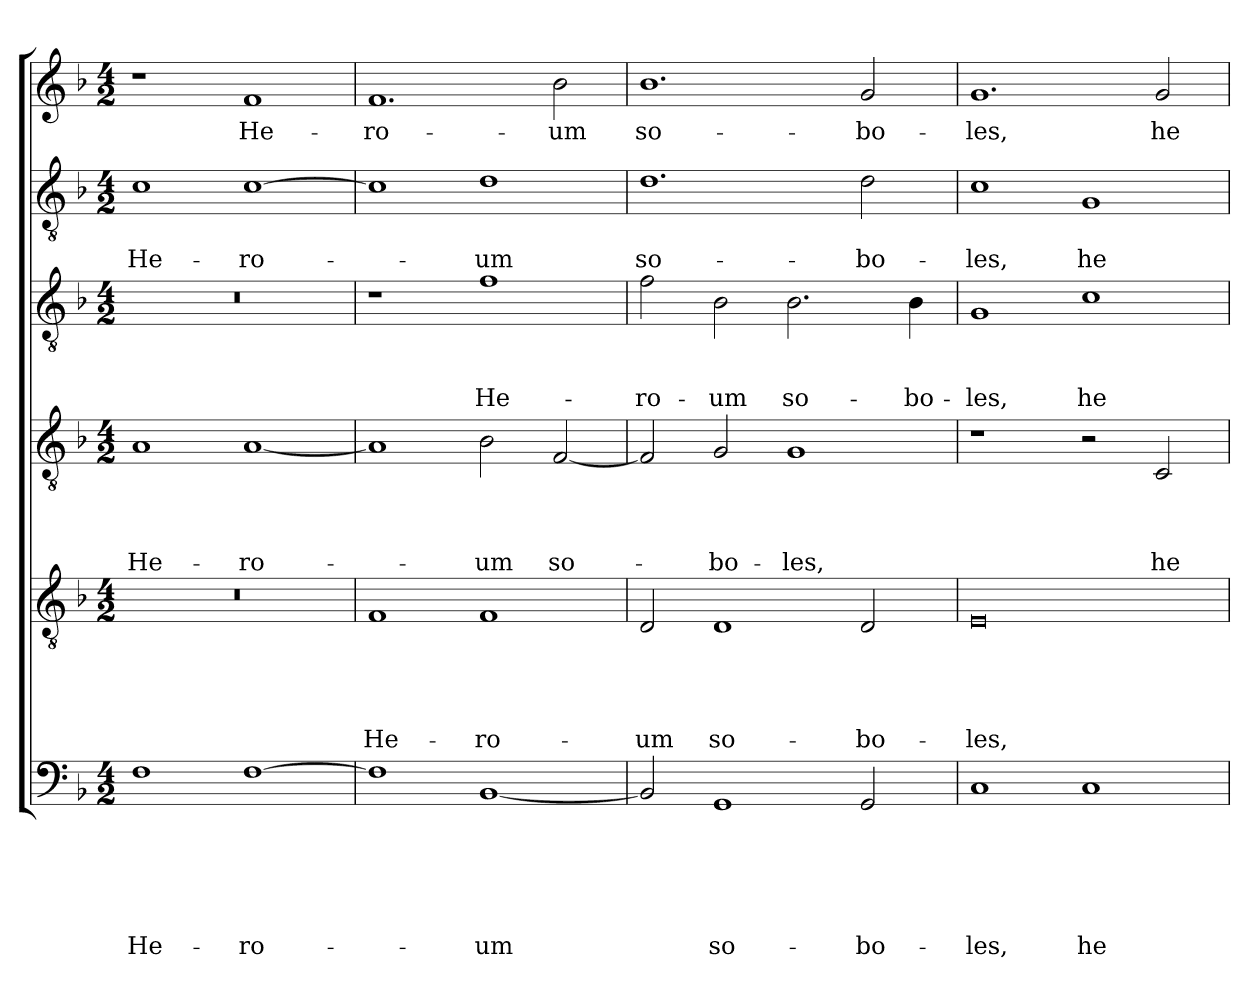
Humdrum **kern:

**kern	**text	**text	**text	**text	**text	**text	**kern	**text	**text	**text	**text	**text	**kern	**text	**text	**text	**text	**kern	**text	**text	**text	**kern	**text	**text	**kern	**text
*part6	*part6	*part6	*part6	*part6	*part6	*part6	*part5	*part5	*part5	*part5	*part5	*part5	*part4	*part4	*part4	*part4	*part4	*part3	*part3	*part3	*part3	*part2	*part2	*part2	*part1	*part1
*staff6	*staff6	*staff6	*staff6	*staff6	*staff6	*staff6	*staff5	*staff5	*staff5	*staff5	*staff5	*staff5	*staff4	*staff4	*staff4	*staff4	*staff4	*staff3	*staff3	*staff3	*staff3	*staff2	*staff2	*staff2	*staff1	*staff1
*clefF4	*	*	*	*	*	*	*clefGv2	*	*	*	*	*	*clefGv2	*	*	*	*	*clefGv2	*	*	*	*clefGv2	*	*	*clefG2	*
*k[b-]	*	*	*	*	*	*	*k[b-]	*	*	*	*	*	*k[b-]	*	*	*	*	*k[b-]	*	*	*	*k[b-]	*	*	*k[b-]	*
*F:	*	*	*	*	*	*	*F:	*	*	*	*	*	*F:	*	*	*	*	*F:	*	*	*	*F:	*	*	*F:	*
*M4/2	*	*	*	*	*	*	*M4/2	*	*	*	*	*	*M4/2	*	*	*	*	*M4/2	*	*	*	*M4/2	*	*	*M4/2	*
=1	=1	=1	=1	=1	=1	=1	=1	=1	=1	=1	=1	=1	=1	=1	=1	=1	=1	=1	=1	=1	=1	=1	=1	=1	=1	=1
!	!	!	!	!	!	!LO:LY:b	!	!	!	!	!	!	!	!	!	!	!LO:LY:b	!	!	!	!	!	!	!LO:LY:b	!	!
1F	.	.	.	.	.	He-	0r	.	.	.	.	.	1A	.	.	.	He-	0r	.	.	.	1c	.	He-	1r	.
!	!	!	!	!	!	!LO:LY:b	!	!	!	!	!	!	!	!	!	!	!LO:LY:b	!	!	!	!	!	!	!LO:LY:b	!	!LO:LY:b
[1F	.	.	.	.	.	-ro-	.	.	.	.	.	.	[1A	.	.	.	-ro-	.	.	.	.	[1c	.	-ro-	1f	He-
=2	=2	=2	=2	=2	=2	=2	=2	=2	=2	=2	=2	=2	=2	=2	=2	=2	=2	=2	=2	=2	=2	=2	=2	=2	=2	=2
!	!	!	!	!	!	!	!	!	!	!	!	!LO:LY:b	!	!	!	!	!	!	!	!	!	!	!	!	!	!LO:LY:b
1F]	.	.	.	.	.	.	1F	.	.	.	.	He-	1A]	.	.	.	.	1r	.	.	.	1c]	.	.	1.f	-ro-
!	!	!	!	!	!	!LO:LY:b	!	!	!	!	!	!LO:LY:b	!	!	!	!	!LO:LY:b	!	!	!	!LO:LY:b	!	!	!LO:LY:b	!	!
[1BB-	.	.	.	.	.	-um	1F	.	.	.	.	-ro-	2B-\	.	.	.	-um	1f	.	.	He-	1d	.	-um	.	.
!	!	!	!	!	!	!	!	!	!	!	!	!	!	!	!	!	!LO:LY:b	!	!	!	!	!	!	!	!	!LO:LY:b
.	.	.	.	.	.	.	.	.	.	.	.	.	[2F/	.	.	.	so-	.	.	.	.	.	.	.	2b-\	-um
=3	=3	=3	=3	=3	=3	=3	=3	=3	=3	=3	=3	=3	=3	=3	=3	=3	=3	=3	=3	=3	=3	=3	=3	=3	=3	=3
!	!	!	!	!	!	!	!	!	!	!	!	!LO:LY:b	!	!	!	!	!	!	!	!	!LO:LY:b	!	!	!LO:LY:b	!	!LO:LY:b
2BB-/]	.	.	.	.	.	.	2D/	.	.	.	.	-um	2F/]	.	.	.	.	2f\	.	.	-ro-	1.d	.	so-	1.b-	so-
!	!	!	!	!	!	!LO:LY:b	!	!	!	!	!	!LO:LY:b	!	!	!	!	!LO:LY:b	!	!	!	!LO:LY:b	!	!	!	!	!
1GG	.	.	.	.	.	so-	1D	.	.	.	.	so-	2G/	.	.	.	-bo-	2B-\	.	.	-um	.	.	.	.	.
!	!	!	!	!	!	!	!	!	!	!	!	!	!	!	!	!	!LO:LY:b	!	!	!	!LO:LY:b	!	!	!	!	!
.	.	.	.	.	.	.	.	.	.	.	.	.	1G	.	.	.	-les,	2.B-\	.	.	so-	.	.	.	.	.
!	!	!	!	!	!	!LO:LY:b	!	!	!	!	!	!LO:LY:b	!	!	!	!	!	!	!	!	!	!	!	!LO:LY:b	!	!LO:LY:b
2GG/	.	.	.	.	.	-bo-	2D/	.	.	.	.	-bo-	.	.	.	.	.	.	.	.	.	2d\	.	-bo-	2g/	-bo-
!	!	!	!	!	!	!	!	!	!	!	!	!	!	!	!	!	!	!	!	!	!LO:LY:b	!	!	!	!	!
.	.	.	.	.	.	.	.	.	.	.	.	.	.	.	.	.	.	4B-\	.	.	-bo-	.	.	.	.	.
=4	=4	=4	=4	=4	=4	=4	=4	=4	=4	=4	=4	=4	=4	=4	=4	=4	=4	=4	=4	=4	=4	=4	=4	=4	=4	=4
!	!	!	!	!	!	!LO:LY:b	!	!	!	!	!	!LO:LY:b	!	!	!	!	!	!	!	!	!LO:LY:b	!	!	!LO:LY:b	!	!LO:LY:b
1C	.	.	.	.	.	-les,	0E	.	.	.	.	-les,	1r	.	.	.	.	1G	.	.	-les,	1c	.	-les,	1.g	-les,
!	!	!	!	!	!	!LO:LY:b	!	!	!	!	!	!	!	!	!	!	!	!	!	!	!LO:LY:b	!	!	!LO:LY:b	!	!
1C	.	.	.	.	.	he-	.	.	.	.	.	.	2r	.	.	.	.	1c	.	.	he-	1G	.	he-	.	.
!	!	!	!	!	!	!	!	!	!	!	!	!	!	!	!	!	!LO:LY:b	!	!	!	!	!	!	!	!	!LO:LY:b
.	.	.	.	.	.	.	.	.	.	.	.	.	2C/	.	.	.	he-	.	.	.	.	.	.	.	2g/	he-
=	=	=	=	=	=	=	=	=	=	=	=	=	=	=	=	=	=	=	=	=	=	=	=	=	=	=
*-	*-	*-	*-	*-	*-	*-	*-	*-	*-	*-	*-	*-	*-	*-	*-	*-	*-	*-	*-	*-	*-	*-	*-	*-	*-	*-
